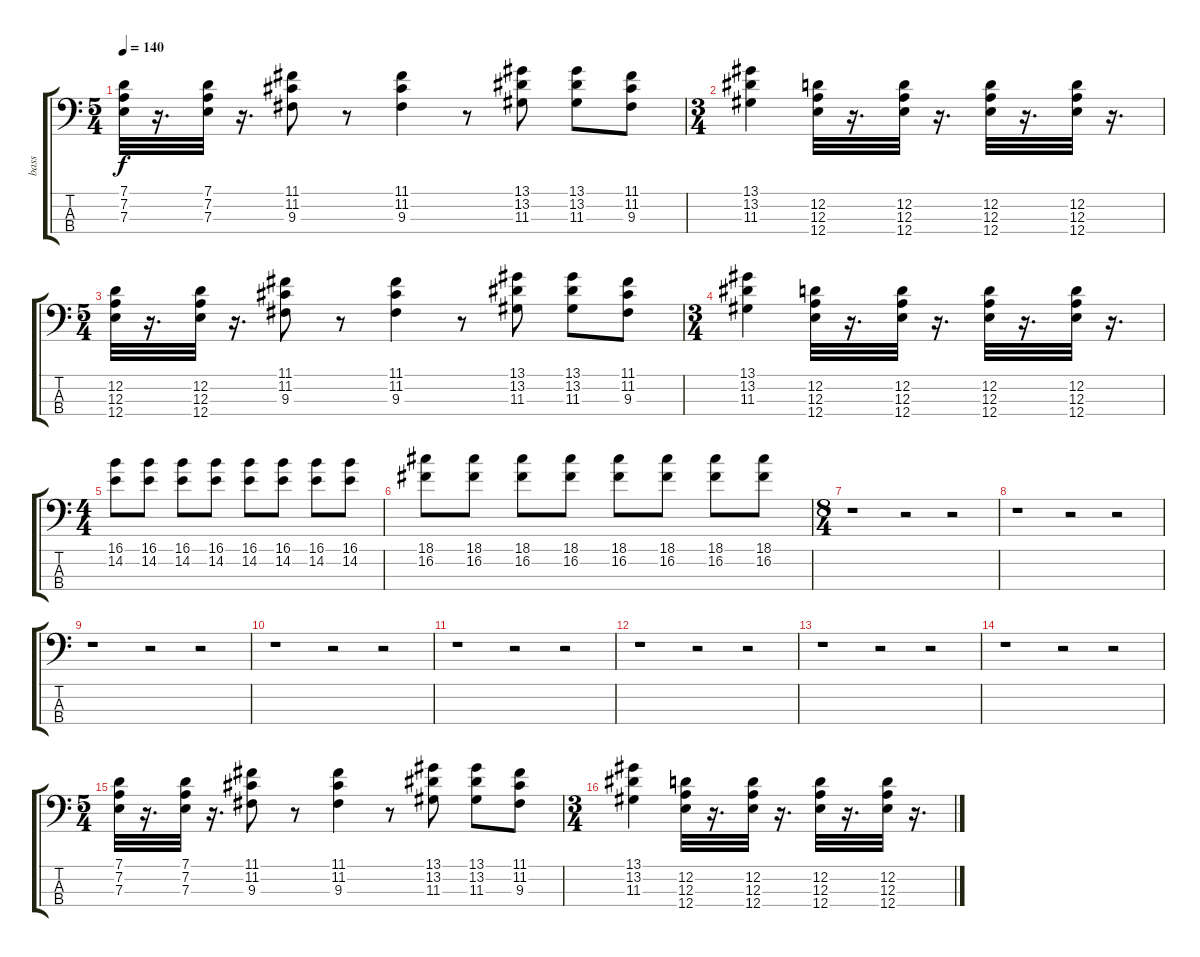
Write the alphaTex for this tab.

\track ("bass" "bass") {instrument electricbassfinger}
\staff {score tabs}
\tuning (G2 D2 A1 E1) {hide}
\ts (5 4)
\tempo 140
\clef f4
\ks c
(7.1 7.2 7.3).32{dy f} r.16{d} (7.1 7.2 7.3).32 r.16{d} (11.1 11.2 9.3).8 r.8 (11.1 11.2 9.3).4 r.8 (13.1 13.2 11.3).8 (13.1 13.2 11.3).8 (11.1 11.2 9.3).8 |
\ts (3 4)
(13.1 13.2 11.3).4 (12.2 12.3 12.4).32 r.16{d} (12.2 12.3 12.4).32 r.16{d} (12.2 12.3 12.4).32 r.16{d} (12.2 12.3 12.4).32 r.16{d} |
\ts (5 4)
(12.2 12.3 12.4).32 r.16{d} (12.2 12.3 12.4).32 r.16{d} (11.1 11.2 9.3).8 r.8 (11.1 11.2 9.3).4 r.8 (13.1 13.2 11.3).8 (13.1 13.2 11.3).8 (11.1 11.2 9.3).8 |
\ts (3 4)
(13.1 13.2 11.3).4 (12.2 12.3 12.4).32 r.16{d} (12.2 12.3 12.4).32 r.16{d} (12.2 12.3 12.4).32 r.16{d} (12.2 12.3 12.4).32 r.16{d} |
\ts (4 4)
(16.1 14.2).8 (16.1 14.2).8 (16.1 14.2).8 (16.1 14.2).8 (16.1 14.2).8 (16.1 14.2).8 (16.1 14.2).8 (16.1 14.2).8 |
(18.1 16.2).8 (18.1 16.2).8 (18.1 16.2).8 (18.1 16.2).8 (18.1 16.2).8 (18.1 16.2).8 (18.1 16.2).8 (18.1 16.2).8 |
\ts (8 4)
r.1 r.2 r.2 |
r.1 r.2 r.2 |
r.1 r.2 r.2 |
r.1 r.2 r.2 |
r.1 r.2 r.2 |
r.1 r.2 r.2 |
r.1 r.2 r.2 |
r.1 r.2 r.2 |
\ts (5 4)
(7.1 7.2 7.3).32 r.16{d} (7.1 7.2 7.3).32 r.16{d} (11.1 11.2 9.3).8 r.8 (11.1 11.2 9.3).4 r.8 (13.1 13.2 11.3).8 (13.1 13.2 11.3).8 (11.1 11.2 9.3).8 |
\ts (3 4)
(13.1 13.2 11.3).4 (12.2 12.3 12.4).32 r.16{d} (12.2 12.3 12.4).32 r.16{d} (12.2 12.3 12.4).32 r.16{d} (12.2 12.3 12.4).32 r.16{d}
